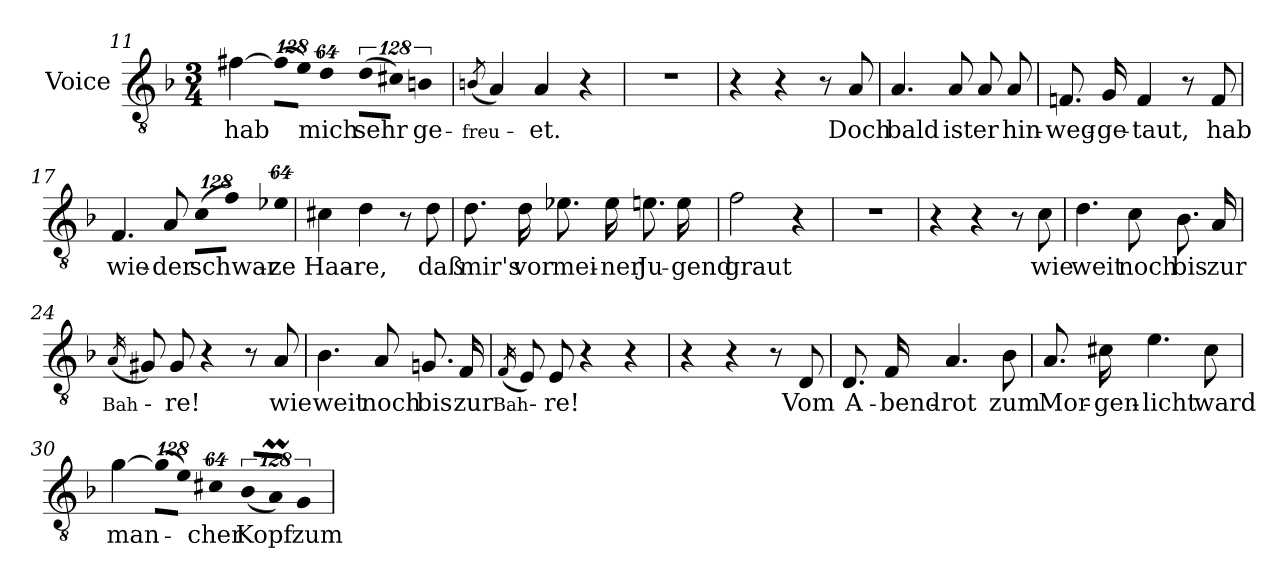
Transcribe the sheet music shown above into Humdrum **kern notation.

**kern	**text
*part1	*part1
*staff1	*staff1
*I"Voice	*
*clefGv2	*
*ITrd7c12	*
*k[b-]	*
*F:	*
*M3/4	*
=11	=11
!	!LO:LY:b:color=#000000
[>4F#Xi\	hab
!LO:N:vis=8	!
(1024%85F#i\L]	.
!LO:N:vis=8	!
1024%85Ei\J)	.
!LO:N:vis=8	!
!	!LO:LY:b:color=#000000
512%43Di\	mich
!LO:N:vis=8	!
!	!LO:LY:b:color=#000000
(1024%85Di\L	sehr
!LO:N:vis=8	!
1024%85C#Xi\J)	.
!LO:N:vis=8	!
!	!LO:LY:b:color=#000000
512%43BBni\	ge-
!!LO:LB:g=z
=12	=12
!	!LO:LY:b:color=#000000
(8qBBni/	-freu-
4AAi/)	.
!	!LO:LY:b:color=#000000
4AAi/	-et.
4r	.
=13	=13
!LO:N:vis=1	!
2.r	.
=14	=14
4r	.
4r	.
8r	.
!	!LO:LY:b:color=#000000
8AAi/	Doch
=15	=15
!	!LO:LY:b:color=#000000
4.AAi/	bald
!	!LO:LY:b:color=#000000
8AAi/	ist
!	!LO:LY:b:color=#000000
8AAi/	er
!	!LO:LY:b:color=#000000
8AAi/	hin-
=16	=16
!	!LO:LY:b:color=#000000
8.FFni/	-weg-
!	!LO:LY:b:color=#000000
16GGi/	-ge-
!	!LO:LY:b:color=#000000
4FFi/	-taut,
8r	.
!	!LO:LY:b:color=#000000
8FFi/	hab
=17	=17
!	!LO:LY:b:color=#000000
4.FFi/	wie-
!	!LO:LY:b:color=#000000
8AAi/	-der
!LO:N:vis=8	!
!	!LO:LY:b:color=#000000
(1024%85Ci\L	schwar-
!LO:N:vis=8	!
1024%85Fi\J)	.
!LO:N:vis=8	!
!	!LO:LY:b:color=#000000
512%43E-Xi\	-ze
=18	=18
!	!LO:LY:b:color=#000000
4C#Xi\	Haa-
!	!LO:LY:b:color=#000000
4Di\	-re,
8r	.
!	!LO:LY:b:color=#000000
8Di\	daß
!!LO:LB:g=z
=19	=19
!	!LO:LY:b:color=#000000
8.Di\	mir's
!	!LO:LY:b:color=#000000
16Di\	vor
!	!LO:LY:b:color=#000000
8.E-Xi\	mei-
!	!LO:LY:b:color=#000000
16E-i\	-ner
!	!LO:LY:b:color=#000000
8.Eni\	Ju-
!	!LO:LY:b:color=#000000
16Ei\	-gend
=20	=20
!	!LO:LY:b:color=#000000
2Fi\	graut
4r	.
=21	=21
!LO:N:vis=1	!
2.r	.
=22	=22
4r	.
4r	.
8r	.
!	!LO:LY:b:color=#000000
8Ci\	wie
=23	=23
!	!LO:LY:b:color=#000000
4.Di\	weit
!	!LO:LY:b:color=#000000
8Ci\	noch
!	!LO:LY:b:color=#000000
8.BB-i\	bis
!	!LO:LY:b:color=#000000
16AAi/	zur
=24	=24
!	!LO:LY:b:color=#000000
(16qAAi/	Bah-
8GG#Xi/)	.
!	!LO:LY:b:color=#000000
8GG#i/	-re!
4r	.
8r	.
!	!LO:LY:b:color=#000000
8AAi/	wie
=25	=25
!	!LO:LY:b:color=#000000
4.BB-i\	weit
!	!LO:LY:b:color=#000000
8AAi/	noch
!	!LO:LY:b:color=#000000
8.GGni/	bis
!	!LO:LY:b:color=#000000
16FFi/	zur
!!LO:LB:g=z
=26	=26
!	!LO:LY:b:color=#000000
(16qFFi/	Bah-
8EEi/)	.
!	!LO:LY:b:color=#000000
8EEi/	-re!
4r	.
4r	.
=27	=27
4r	.
4r	.
8r	.
!	!LO:LY:b:color=#000000
8DDi/	Vom
=28	=28
!	!LO:LY:b:color=#000000
8.DDi/	A-
!	!LO:LY:b:color=#000000
16FFi/	-bend-
!	!LO:LY:b:color=#000000
4.AAi/	-rot
!	!LO:LY:b:color=#000000
8BB-i\	zum
=29	=29
!	!LO:LY:b:color=#000000
8.AAi/	Mor-
!	!LO:LY:b:color=#000000
16C#Xi\	-gen-
!	!LO:LY:b:color=#000000
4.Ei\	-licht
!	!LO:LY:b:color=#000000
8C#i\	ward
=30	=30
!	!LO:LY:b:color=#000000
[>4Gi\	man-
!LO:N:vis=8	!
(1024%85Gi\L]	.
!LO:N:vis=8	!
1024%85Ei\J)	.
!LO:N:vis=8	!
!	!LO:LY:b:color=#000000
512%43C#Xi\	-cher
!LO:N:vis=8	!
!	!LO:LY:b:color=#000000
(1024%85BB-i/L	Kopf
!LO:N:vis=8	!
1024%85AAmi/J)	.
!LO:N:vis=8	!
!	!LO:LY:b:color=#000000
512%43GGi/	zum
=	=
*-	*-
